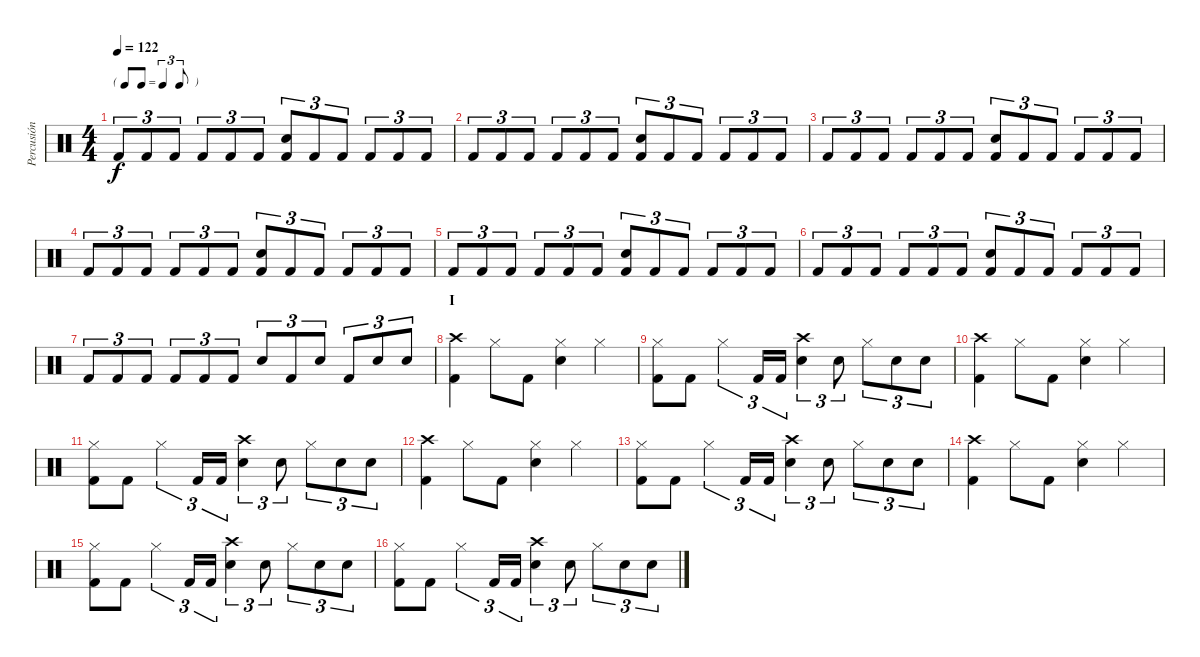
\track ("Percusión" "Percusión") {instrument percussion}
\staff {score}
\articulation defaults
\ts (4 4)
\tf triplet8th
\tempo 122
\clef neutral
\ks c "Kick (hit) 2".8{tu (3 2) dy f} "Kick (hit) 2".8{tu (3 2)} "Kick (hit) 2".8{tu (3 2)} "Kick (hit) 2".8{tu (3 2)} "Kick (hit) 2".8{tu (3 2)} "Kick (hit) 2".8{tu (3 2)}
("Electric Snare (hit)" "Kick (hit) 2").8{tu (3 2)} "Kick (hit) 2".8{tu (3 2)} "Kick (hit) 2".8{tu (3 2)} "Kick (hit) 2".8{tu (3 2)} "Kick (hit) 2".8{tu (3 2)} "Kick (hit) 2".8{tu (3 2)} |
"Kick (hit) 2".8{tu (3 2)} "Kick (hit) 2".8{tu (3 2)} "Kick (hit) 2".8{tu (3 2)} "Kick (hit) 2".8{tu (3 2)} "Kick (hit) 2".8{tu (3 2)} "Kick (hit) 2".8{tu (3 2)} ("Electric Snare (hit)" "Kick (hit) 2").8{tu (3 2)} "Kick (hit) 2".8{tu (3 2)} "Kick (hit) 2".8{tu (3 2)} "Kick (hit) 2".8{tu (3 2)} "Kick (hit) 2".8{tu (3 2)} "Kick (hit) 2".8{tu (3 2)} |
"Kick (hit) 2".8{tu (3 2)} "Kick (hit) 2".8{tu (3 2)} "Kick (hit) 2".8{tu (3 2)} "Kick (hit) 2".8{tu (3 2)} "Kick (hit) 2".8{tu (3 2)} "Kick (hit) 2".8{tu (3 2)} ("Electric Snare (hit)" "Kick (hit) 2").8{tu (3 2)} "Kick (hit) 2".8{tu (3 2)} "Kick (hit) 2".8{tu (3 2)} "Kick (hit) 2".8{tu (3 2)} "Kick (hit) 2".8{tu (3 2)} "Kick (hit) 2".8{tu (3 2)} |
"Kick (hit) 2".8{tu (3 2)} "Kick (hit) 2".8{tu (3 2)} "Kick (hit) 2".8{tu (3 2)} "Kick (hit) 2".8{tu (3 2)} "Kick (hit) 2".8{tu (3 2)} "Kick (hit) 2".8{tu (3 2)} ("Electric Snare (hit)" "Kick (hit) 2").8{tu (3 2)} "Kick (hit) 2".8{tu (3 2)} "Kick (hit) 2".8{tu (3 2)} "Kick (hit) 2".8{tu (3 2)} "Kick (hit) 2".8{tu (3 2)} "Kick (hit) 2".8{tu (3 2)} |
"Kick (hit) 2".8{tu (3 2)} "Kick (hit) 2".8{tu (3 2)} "Kick (hit) 2".8{tu (3 2)} "Kick (hit) 2".8{tu (3 2)} "Kick (hit) 2".8{tu (3 2)} "Kick (hit) 2".8{tu (3 2)} ("Electric Snare (hit)" "Kick (hit) 2").8{tu (3 2)} "Kick (hit) 2".8{tu (3 2)} "Kick (hit) 2".8{tu (3 2)} "Kick (hit) 2".8{tu (3 2)} "Kick (hit) 2".8{tu (3 2)} "Kick (hit) 2".8{tu (3 2)} |
"Kick (hit) 2".8{tu (3 2)} "Kick (hit) 2".8{tu (3 2)} "Kick (hit) 2".8{tu (3 2)} "Kick (hit) 2".8{tu (3 2)} "Kick (hit) 2".8{tu (3 2)} "Kick (hit) 2".8{tu (3 2)} ("Electric Snare (hit)" "Kick (hit) 2").8{tu (3 2)} "Kick (hit) 2".8{tu (3 2)} "Kick (hit) 2".8{tu (3 2)} "Kick (hit) 2".8{tu (3 2)} "Kick (hit) 2".8{tu (3 2)} "Kick (hit) 2".8{tu (3 2)} |
"Kick (hit) 2".8{tu (3 2)} "Kick (hit) 2".8{tu (3 2)} "Kick (hit) 2".8{tu (3 2)} "Kick (hit) 2".8{tu (3 2)} "Kick (hit) 2".8{tu (3 2)} "Kick (hit) 2".8{tu (3 2)} "Electric Snare (hit)".8{tu (3 2)} "Kick (hit) 2".8{tu (3 2)} "Electric Snare (hit)".8{tu (3 2)} "Kick (hit) 2".8{tu (3 2)} "Electric Snare (hit)".8{tu (3 2)} "Electric Snare (hit)".8{tu (3 2)} |
\section ("" "I")
("Crash high (hit)" "Kick (hit) 2").4 "Hi-Hat (closed)".8 "Kick (hit) 2".8 ("Hi-Hat (closed)" "Electric Snare (hit)").4 "Hi-Hat (closed)".4 |
("Hi-Hat (closed)" "Kick (hit) 2").8 "Kick (hit) 2".8 "Hi-Hat (closed)".4{tu (3 2)} "Kick (hit) 2".16{tu (3 2)} "Kick (hit) 2".16{tu (3 2)} ("Crash high (hit)" "Electric Snare (hit)").4{tu (3 2)} "Electric Snare (hit)".8{tu (3 2)} "Hi-Hat (closed)".8{tu (3 2)} "Electric Snare (hit)".8{tu (3 2)} "Electric Snare (hit)".8{tu (3 2)} |
("Crash high (hit)" "Kick (hit) 2").4 "Hi-Hat (closed)".8 "Kick (hit) 2".8 ("Hi-Hat (closed)" "Electric Snare (hit)").4 "Hi-Hat (closed)".4 |
("Hi-Hat (closed)" "Kick (hit) 2").8 "Kick (hit) 2".8 "Hi-Hat (closed)".4{tu (3 2)} "Kick (hit) 2".16{tu (3 2)} "Kick (hit) 2".16{tu (3 2)} ("Crash high (hit)" "Electric Snare (hit)").4{tu (3 2)} "Electric Snare (hit)".8{tu (3 2)} "Hi-Hat (closed)".8{tu (3 2)} "Electric Snare (hit)".8{tu (3 2)} "Electric Snare (hit)".8{tu (3 2)} |
("Crash high (hit)" "Kick (hit) 2").4 "Hi-Hat (closed)".8 "Kick (hit) 2".8 ("Hi-Hat (closed)" "Electric Snare (hit)").4 "Hi-Hat (closed)".4 |
("Hi-Hat (closed)" "Kick (hit) 2").8 "Kick (hit) 2".8 "Hi-Hat (closed)".4{tu (3 2)} "Kick (hit) 2".16{tu (3 2)} "Kick (hit) 2".16{tu (3 2)} ("Crash high (hit)" "Electric Snare (hit)").4{tu (3 2)} "Electric Snare (hit)".8{tu (3 2)} "Hi-Hat (closed)".8{tu (3 2)} "Electric Snare (hit)".8{tu (3 2)} "Electric Snare (hit)".8{tu (3 2)} |
("Crash high (hit)" "Kick (hit) 2").4 "Hi-Hat (closed)".8 "Kick (hit) 2".8 ("Hi-Hat (closed)" "Electric Snare (hit)").4 "Hi-Hat (closed)".4 |
("Hi-Hat (closed)" "Kick (hit) 2").8 "Kick (hit) 2".8 "Hi-Hat (closed)".4{tu (3 2)} "Kick (hit) 2".16{tu (3 2)} "Kick (hit) 2".16{tu (3 2)} ("Crash high (hit)" "Electric Snare (hit)").4{tu (3 2)} "Electric Snare (hit)".8{tu (3 2)} "Hi-Hat (closed)".8{tu (3 2)} "Electric Snare (hit)".8{tu (3 2)} "Electric Snare (hit)".8{tu (3 2)} |
("Hi-Hat (closed)" "Kick (hit) 2").8 "Kick (hit) 2".8 "Hi-Hat (closed)".4{tu (3 2)} "Kick (hit) 2".16{tu (3 2)} "Kick (hit) 2".16{tu (3 2)} ("Crash high (hit)" "Electric Snare (hit)").4{tu (3 2)} "Electric Snare (hit)".8{tu (3 2)} "Hi-Hat (closed)".8{tu (3 2)} "Electric Snare (hit)".8{tu (3 2)} "Electric Snare (hit)".8{tu (3 2)}
